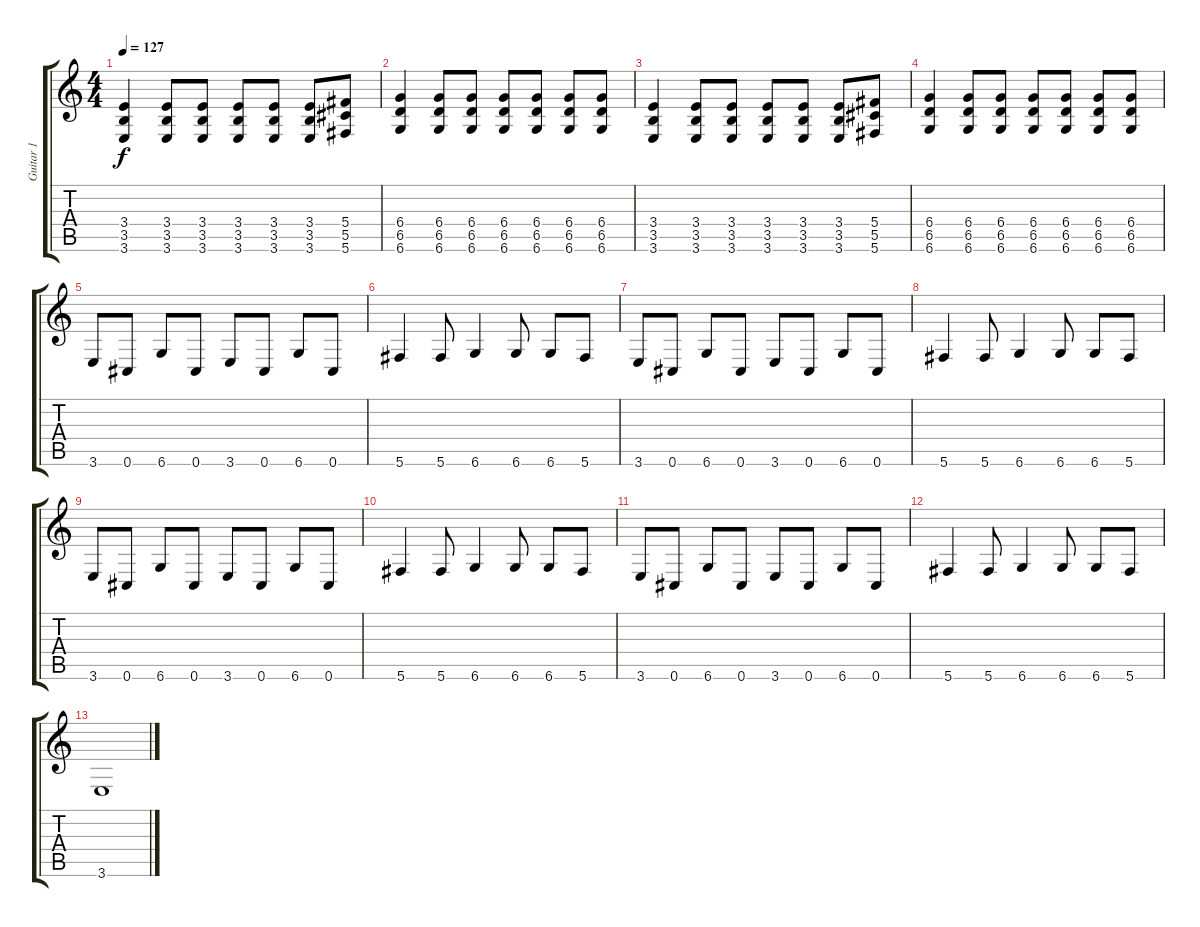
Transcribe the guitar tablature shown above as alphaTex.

\track ("Guitar 1" "Guitar 1") {instrument electricguitarclean}
\staff {score tabs}
\tuning (Eb4 Bb3 Gb3 Db3 Ab2 Db2) {hide}
\ts (4 4)
\tempo 127
\clef g2
\ks c
(3.4 3.5 3.6).4{dy f} (3.4 3.5 3.6).8 (3.4 3.5 3.6).8 (3.4 3.5 3.6).8 (3.4 3.5 3.6).8 (3.4 3.5 3.6).8 (5.4 5.5 5.6).8 |
(6.4 6.5 6.6).4 (6.4 6.5 6.6).8 (6.4 6.5 6.6).8 (6.4 6.5 6.6).8 (6.4 6.5 6.6).8 (6.4 6.5 6.6).8 (6.4 6.5 6.6).8 |
(3.4 3.5 3.6).4 (3.4 3.5 3.6).8 (3.4 3.5 3.6).8 (3.4 3.5 3.6).8 (3.4 3.5 3.6).8 (3.4 3.5 3.6).8 (5.4 5.5 5.6).8 |
(6.4 6.5 6.6).4 (6.4 6.5 6.6).8 (6.4 6.5 6.6).8 (6.4 6.5 6.6).8 (6.4 6.5 6.6).8 (6.4 6.5 6.6).8 (6.4 6.5 6.6).8 |
3.6.8 0.6.8 6.6.8 0.6.8 3.6.8 0.6.8 6.6.8 0.6.8 |
5.6.4 5.6.8 6.6.4 6.6.8 6.6.8 5.6.8 |
3.6.8 0.6.8 6.6.8 0.6.8 3.6.8 0.6.8 6.6.8 0.6.8 |
5.6.4 5.6.8 6.6.4 6.6.8 6.6.8 5.6.8 |
3.6.8 0.6.8 6.6.8 0.6.8 3.6.8 0.6.8 6.6.8 0.6.8 |
5.6.4 5.6.8 6.6.4 6.6.8 6.6.8 5.6.8 |
3.6.8 0.6.8 6.6.8 0.6.8 3.6.8 0.6.8 6.6.8 0.6.8 |
5.6.4 5.6.8 6.6.4 6.6.8 6.6.8 5.6.8 |
3.6.1
